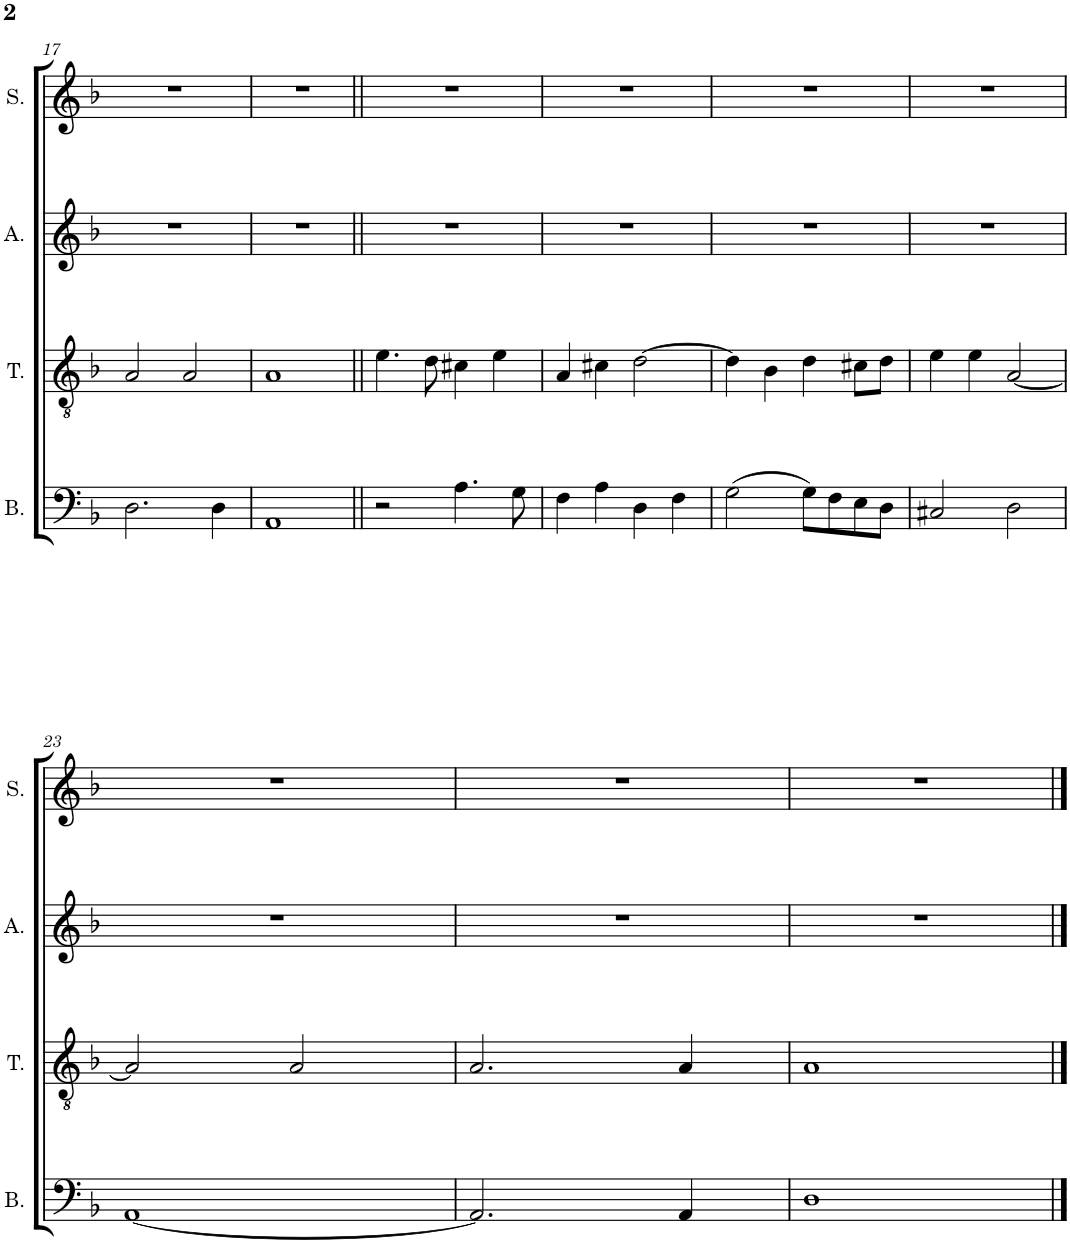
**kern	**kern	**kern	**kern
*part4	*part3	*part2	*part1
*staff4	*staff3	*staff2	*staff1
*I"Bass	*I"Tenor	*I"Alto	*I"Soprano
*I'B.	*I'T.	*I'A.	*I'S.
!!LO:PB:g=z
*clefF4	*clefGv2	*clefG2	*clefG2
*k[b-]	*k[b-]	*k[b-]	*k[b-]
*M4/4	*M4/4	*M4/4	*M4/4
=17	=17	=17	=17
2.D\	2A/	1r	1r
.	2A/	.	.
4D\	.	.	.
=18	=18	=18	=18
1AA	1A	1r	1r
=19||	=19||	=19||	=19||
2r	4.e\	1r	1r
.	8d\	.	.
4.A\	4c#X\	.	.
.	4e\	.	.
8G\	.	.	.
=20	=20	=20	=20
4F\	4A/	1r	1r
4A\	4c#X\	.	.
4D\	[2d\	.	.
4F\	.	.	.
=21	=21	=21	=21
(2G\	4d\]	1r	1r
.	4B-\	.	.
8G\L)	4d\	.	.
8F\	.	.	.
8E\	8c#X\L	.	.
8D\J	8d\J	.	.
=22	=22	=22	=22
2C#X/	4e\	1r	1r
.	4e\	.	.
2D\	[2A/	.	.
!!LO:LB:g=z
=23	=23	=23	=23
[1AA	2A/]	1r	1r
.	2A/	.	.
=24	=24	=24	=24
2.AA/]	2.A/	1r	1r
4AA/	4A/	.	.
=25	=25	=25	=25
1D	1A	1r	1r
==	==	==	==
*-	*-	*-	*-
